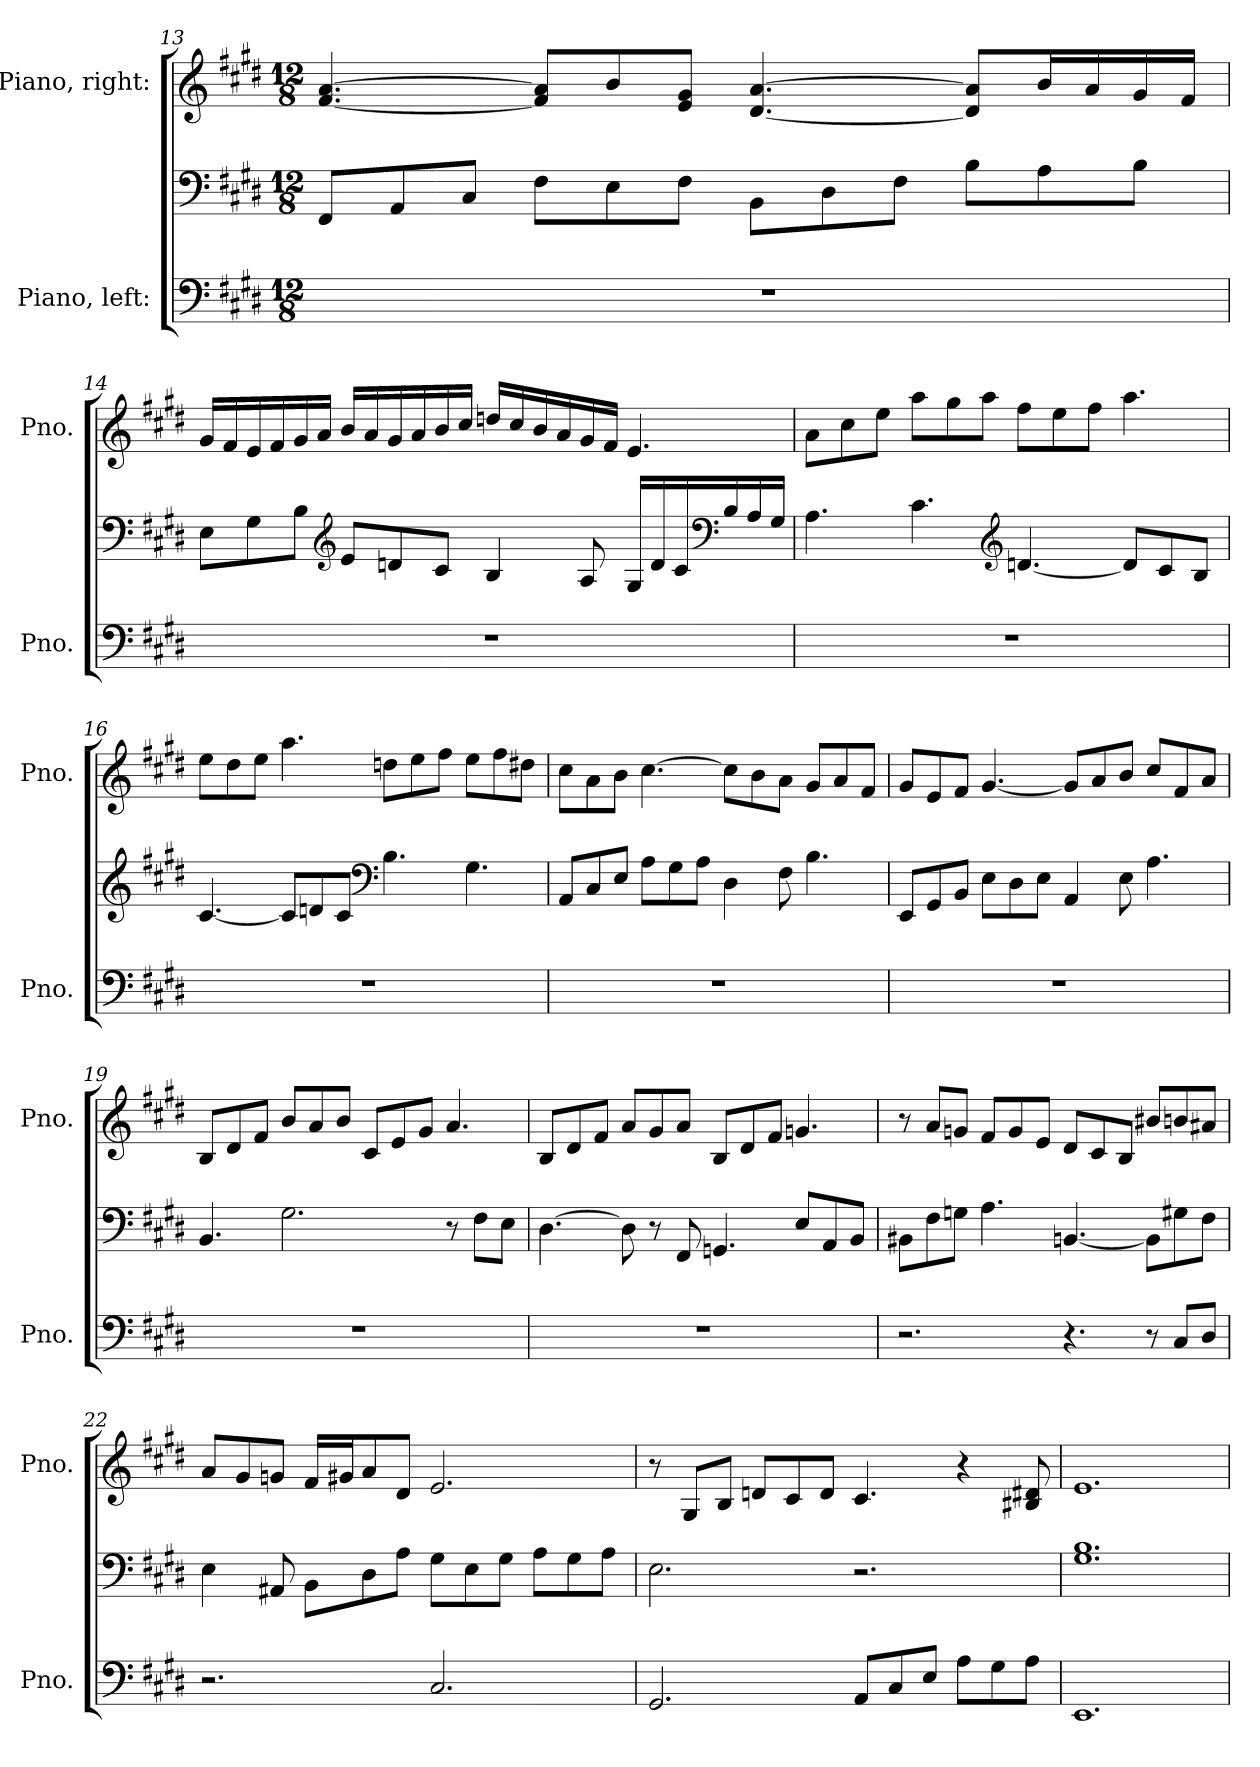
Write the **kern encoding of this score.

**kern	**kern	**kern
*part2	*part2	*part1
*staff3	*staff2	*staff1
*I"Piano, left:	*	*I"Piano, right:
*I'Pno.	*	*I'Pno.
*clefF4	*clefF4	*clefG2
*k[f#c#g#d#]	*k[f#c#g#d#]	*k[f#c#g#d#]
*M12/8	*M12/8	*M12/8
=13	=13	=13
1.r	8FF#/L	[4.f#/ [4.a/
.	8AA/	.
.	8C#/J	.
.	8F#\L	8f#/] 8a/]L
.	8E\	8b/
.	8F#\J	8e/ 8g#/J
.	8BB\L	[4.d#/ [4.a/
.	8D#\	.
.	8F#\J	.
.	8B\L	8d#/] 8a/]L
.	8A\	16b/L
.	.	16a/
.	8B\J	16g#/
.	.	16f#/JJ
!!LO:LB:g=z
=14	=14	=14
1.r	8E\L	16g#/LL
.	.	16f#/
.	8G#\	16e/
.	.	16f#/
.	8B\J	16g#/
.	.	16a/JJ
*	*clefG2	*
.	8e/L	16b/LL
.	.	16a/
.	8dn/	16g#/
.	.	16a/
.	8c#/J	16b/
.	.	16cc#/JJ
.	4B/	16ddn/LL
.	.	16cc#/
.	.	16b/
.	.	16a/
.	8A/	16g#/
.	.	16f#/JJ
.	16G#/LL	4.e/
.	16d/	.
.	16c#/	.
*	*clefF4	*
.	16B/	.
.	16A/	.
.	16G#/JJ	.
=15	=15	=15
1.r	4.A\	8a\L
.	.	8cc#\
.	.	8ee\J
.	4.c#\	8aa\L
.	.	8gg#\
.	.	8aa\J
*	*clefG2	*
.	[4.dn/	8ff#\L
.	.	8ee\
.	.	8ff#\J
.	8d/L]	4.aa\
.	8c#/	.
.	8B/J	.
!!LO:LB:g=z
=16	=16	=16
1.r	[4.c#/	8ee\L
.	.	8dd#\
.	.	8ee\J
.	8c#/L]	4.aa\
.	8dn/	.
.	8c#/J	.
*	*clefF4	*
.	4.B\	8ddn\L
.	.	8ee\
.	.	8ff#\J
.	4.G#\	8ee\L
.	.	8ff#\
.	.	8dd#X\J
=17	=17	=17
1.r	8AA/L	8cc#\L
.	8C#/	8a\
.	8E/J	8b\J
.	8A\L	[4.cc#\
.	8G#\	.
.	8A\J	.
.	4D#\	8cc#\L]
.	.	8b\
.	8F#\	8a\J
.	4.B\	8g#/L
.	.	8a/
.	.	8f#/J
=18	=18	=18
1.r	8EE/L	8g#/L
.	8GG#/	8e/
.	8BB/J	8f#/J
.	8E\L	[4.g#/
.	8D#\	.
.	8E\J	.
.	4AA/	8g#/L]
.	.	8a/
.	8E\	8b/J
.	4.A\	8cc#/L
.	.	8f#/
.	.	8a/J
!!LO:PB:g=z
=19	=19	=19
1.r	4.BB/	8B/L
.	.	8d#/
.	.	8f#/J
.	2.G#\	8b/L
.	.	8a/
.	.	8b/J
.	.	8c#/L
.	.	8e/
.	.	8g#/J
.	8r	4.a/
.	8F#\L	.
.	8E\J	.
=20	=20	=20
1.r	[4.D#\	8B/L
.	.	8d#/
.	.	8f#/J
.	8D#\]	8a/L
.	8r	8g#/
.	8FF#/	8a/J
.	4.GGn/	8B/L
.	.	8d#/
.	.	8f#/J
.	8E/L	4.gn/
.	8AA/	.
.	8BB/J	.
=21	=21	=21
2.r	8BB#X\L	8r
.	8F#\	8a/L
.	8Gn\J	8gn/J
.	4.A\	8f#/L
.	.	8g/
.	.	8e/J
4.r	[4.BBn/	8d#/L
.	.	8c#/
.	.	8B/J
8r	8BB\L]	8b#X/L
8C#/L	8G#X\	8bn/
8D#/J	8F#\J	8a#X/J
!!LO:LB:g=z
=22	=22	=22
2.r	4E\	8a/L
.	.	8g#/
.	8AA#X/	8gn/J
.	8BB\L	16f#/LL
.	.	16g#X/J
.	8D#\	8a/
.	8A\J	8d#/J
2.C#/	8G#\L	2.e/
.	8E\	.
.	8G#\J	.
.	8A\L	.
.	8G#\	.
.	8A\J	.
=23	=23	=23
2.GG#/	2.E\	8r
.	.	8G#/L
.	.	8B/J
.	.	8dn/L
.	.	8c#/
.	.	8d/J
8AA/L	2.r	4.c#/
8C#/	.	.
8E/J	.	.
8A\L	.	4r
8G#\	.	.
8A\J	.	8B#X/ 8d#X/
=24	=24	=24
1.EE	1.G# 1.B	1.e
=	=	=
*-	*-	*-
